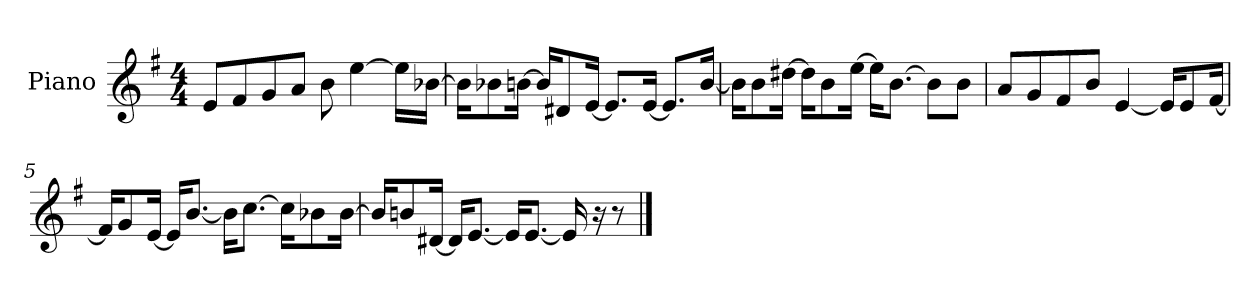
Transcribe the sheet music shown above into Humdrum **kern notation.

**kern
*part1
*staff1
*I"Piano
*I'P-no
*clefG2
*k[f#]
*M4/4
*MM90
=1
8e/L
8f#/
8g/
8a/J
8b\
[4ee\
16ee\LL]
[16b-X\JJ
=2
16b-\KL]
8b-X\
[16bn\Jk
16b/KL]
8d#X/
[16e/Jk
8.e/L]
[16e/Jk
8.e/L]
[16b/Jk
=3
16b\KL]
8b\
[16dd#X\Jk
16dd#\KL]
8b\
[16ee\Jk
16ee\KL]
[8.b\J
8b\L]
8b\J
=4
8a/L
8g/
8f#/
8b/J
[4e/
16e/KL]
8e/
[16f#/Jk
!!LO:LB:g=z
=5
16f#/KL]
8g/
[16e/Jk
16e/KL]
[8.b/J
16b\KL]
[8.cc\J
16cc\KL]
8b-X\
[16b-\Jk
=6
16b-/KL]
8bn/
[16d#X/Jk
16d#/KL]
[8.e/J
16e/KL]
[8.e/J
16e/]
16r
8r
==
*-
